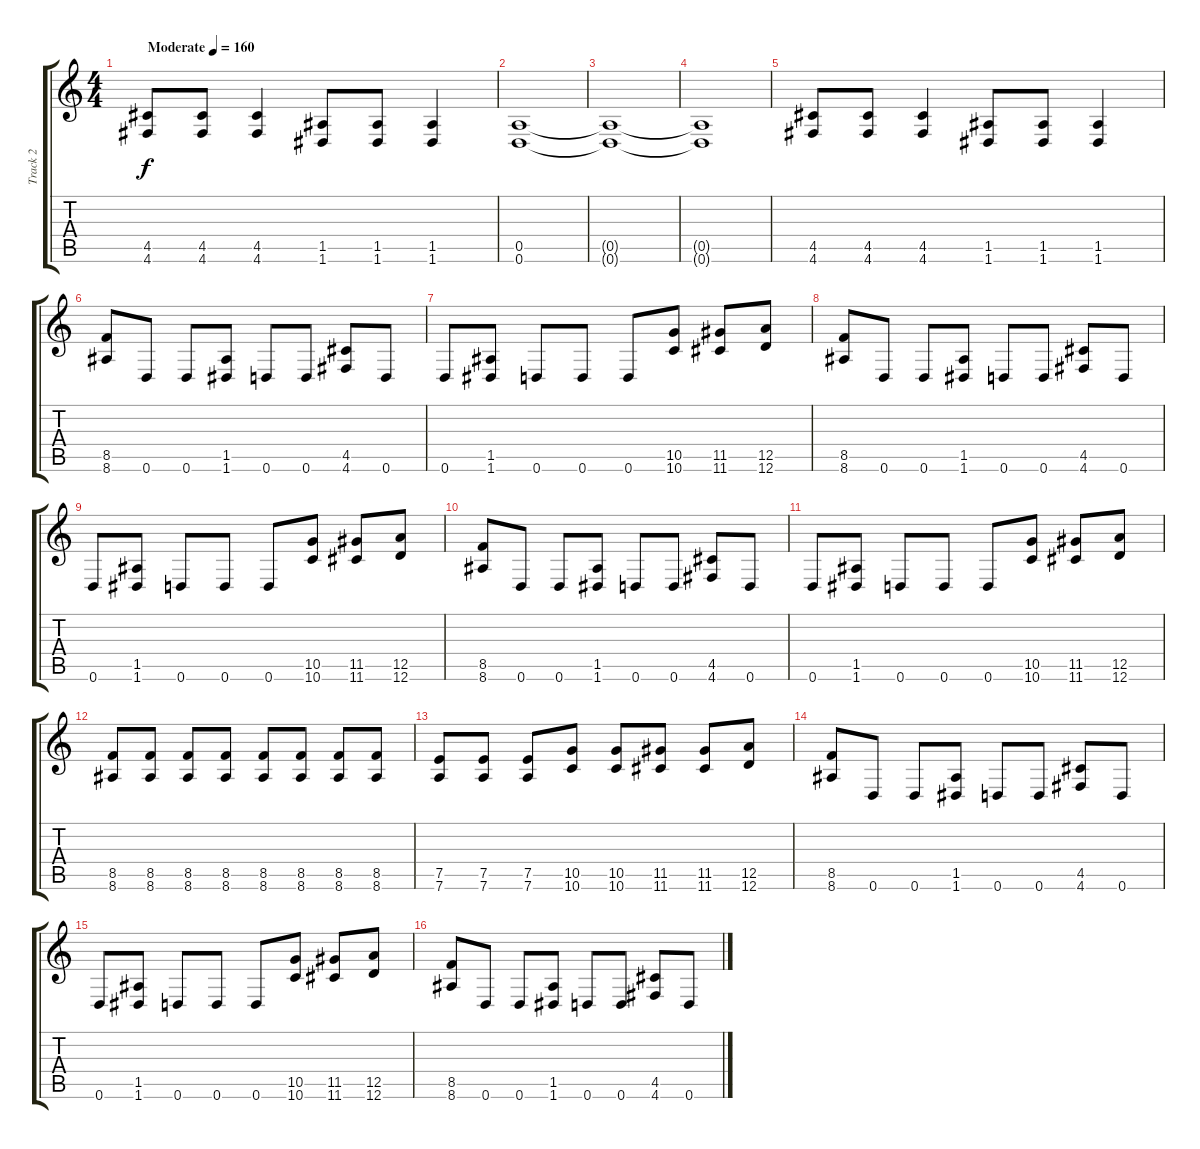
\track ("Track 2" "Track 2") {instrument distortionguitar}
\staff {score tabs}
\tuning (E4 B3 G3 D3 A2 D2) {hide}
\ts (4 4)
\tempo (160 "Moderate")
\clef g2
\ks c
(4.5 4.6).8{dy f instrument distortionguitar} (4.5 4.6).8 (4.5 4.6).4 (1.5 1.6).8 (1.5 1.6).8 (1.5 1.6).4 |
(0.5 0.6).1 |
(0.5{t} 0.6{t}).1 |
(0.5{t} 0.6{t}).1 |
(4.5 4.6).8 (4.5 4.6).8 (4.5 4.6).4 (1.5 1.6).8 (1.5 1.6).8 (1.5 1.6).4 |
(8.5 8.6).8 0.6.8 0.6.8 (1.5 1.6).8 0.6.8 0.6.8 (4.5 4.6).8 0.6.8 |
0.6.8 (1.5 1.6).8 0.6.8 0.6.8 0.6.8 (10.5 10.6).8 (11.5 11.6).8 (12.5 12.6).8 |
(8.5 8.6).8 0.6.8 0.6.8 (1.5 1.6).8 0.6.8 0.6.8 (4.5 4.6).8 0.6.8 |
0.6.8 (1.5 1.6).8 0.6.8 0.6.8 0.6.8 (10.5 10.6).8 (11.5 11.6).8 (12.5 12.6).8 |
(8.5 8.6).8 0.6.8 0.6.8 (1.5 1.6).8 0.6.8 0.6.8 (4.5 4.6).8 0.6.8 |
0.6.8 (1.5 1.6).8 0.6.8 0.6.8 0.6.8 (10.5 10.6).8 (11.5 11.6).8 (12.5 12.6).8 |
(8.5 8.6).8 (8.5 8.6).8 (8.5 8.6).8 (8.5 8.6).8 (8.5 8.6).8 (8.5 8.6).8 (8.5 8.6).8 (8.5 8.6).8 |
(7.5 7.6).8 (7.5 7.6).8 (7.5 7.6).8 (10.5 10.6).8 (10.5 10.6).8 (11.5 11.6).8 (11.5 11.6).8 (12.5 12.6).8 |
(8.5 8.6).8 0.6.8 0.6.8 (1.5 1.6).8 0.6.8 0.6.8 (4.5 4.6).8 0.6.8 |
0.6.8 (1.5 1.6).8 0.6.8 0.6.8 0.6.8 (10.5 10.6).8 (11.5 11.6).8 (12.5 12.6).8 |
(8.5 8.6).8 0.6.8 0.6.8 (1.5 1.6).8 0.6.8 0.6.8 (4.5 4.6).8 0.6.8
